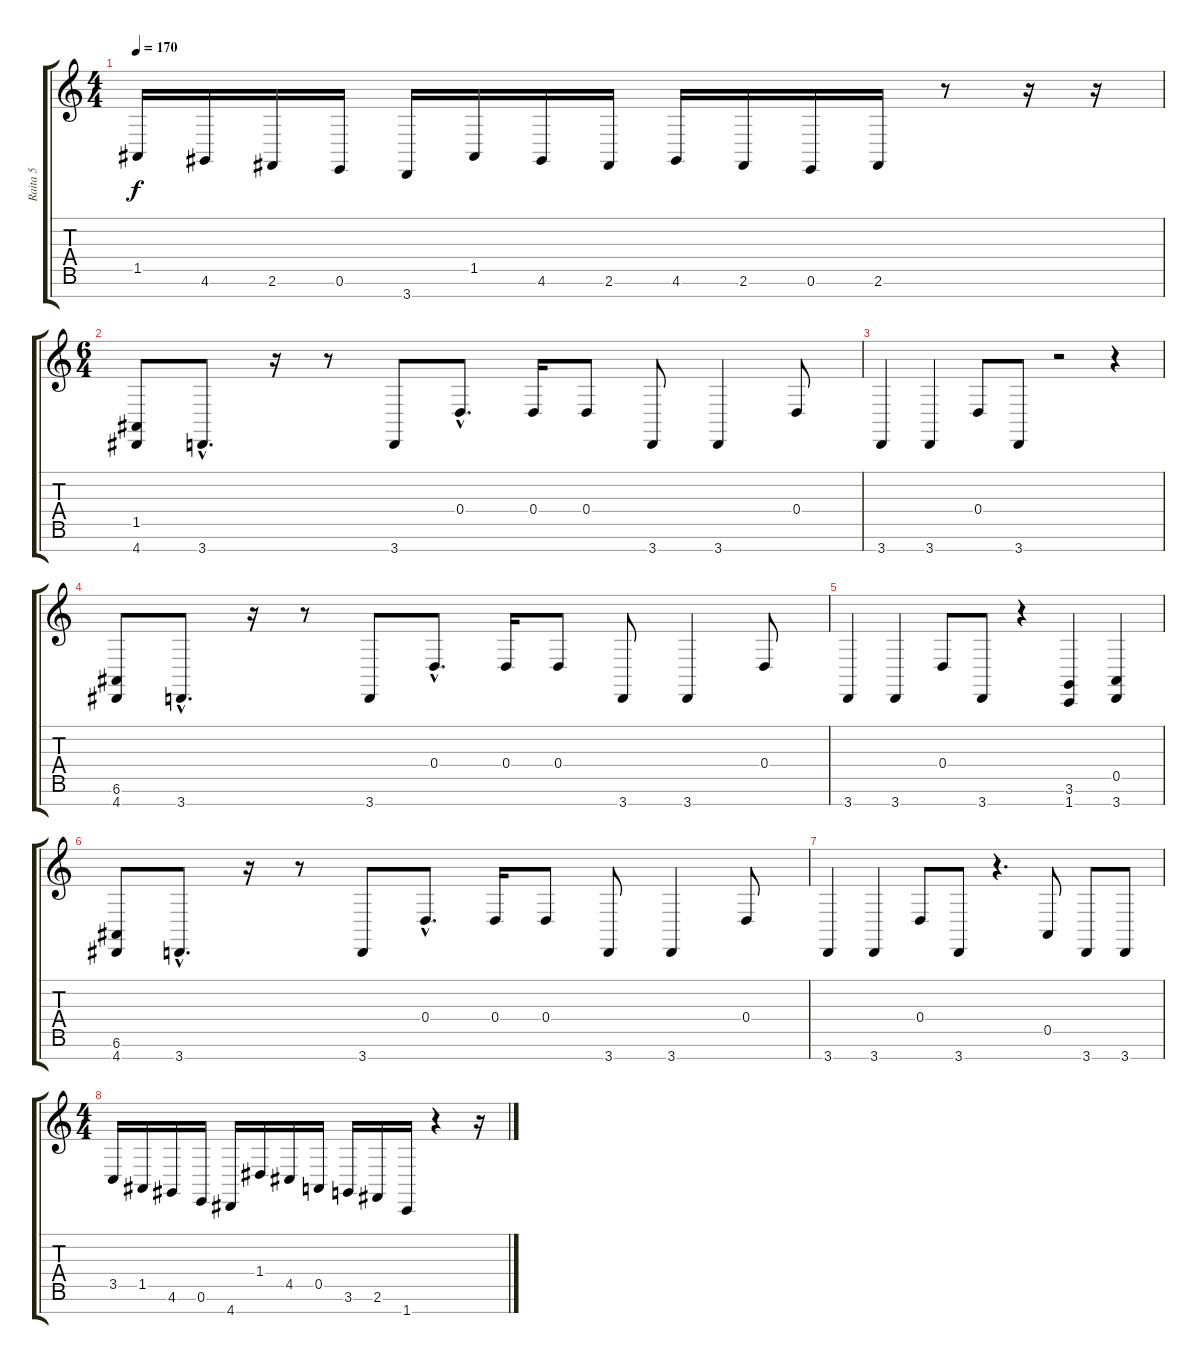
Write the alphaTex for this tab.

\track ("Raita 5" "Raita 5") {instrument lead5charang}
\staff {score tabs}
\tuning (E4 B3 G3 D3 A2 E2 B1) {hide}
\ts (4 4)
\tempo 170
\clef g2
\ks c
1.5.16{dy f} 4.6.16 2.6.16 0.6.16 3.7.16 1.5.16 4.6.16 2.6.16 4.6.16 2.6.16 0.6.16 2.6.16 r.8 r.16 r.16 |
\ts (6 4)
(1.5 4.7).8{volume 11} 3.7{hac}.8{d} r.16 r.8 3.7.8 0.4{hac}.8{d} 0.4.16 0.4.8 3.7.8 3.7.4 0.4.8 |
3.7.4 3.7.4 0.4.8 3.7.8 r.2 r.4 |
(6.6 4.7).8 3.7{hac}.8{d} r.16 r.8 3.7.8 0.4{hac}.8{d} 0.4.16 0.4.8 3.7.8 3.7.4 0.4.8 |
3.7.4 3.7.4 0.4.8 3.7.8 r.4 (3.6 1.7).4 (0.5 3.7).4 |
(6.6 4.7).8{volume 11} 3.7{hac}.8{d} r.16 r.8 3.7.8 0.4{hac}.8{d} 0.4.16 0.4.8 3.7.8 3.7.4 0.4.8 |
3.7.4 3.7.4 0.4.8 3.7.8 r.4{d} 0.5.8 3.7.8 3.7.8 |
\ts (4 4)
3.5.16 1.5.16 4.6.16 0.6.16 4.7.16 1.4.16 4.5.16 0.5.16 3.6.16 2.6.16 1.7.16 r.4 r.16
